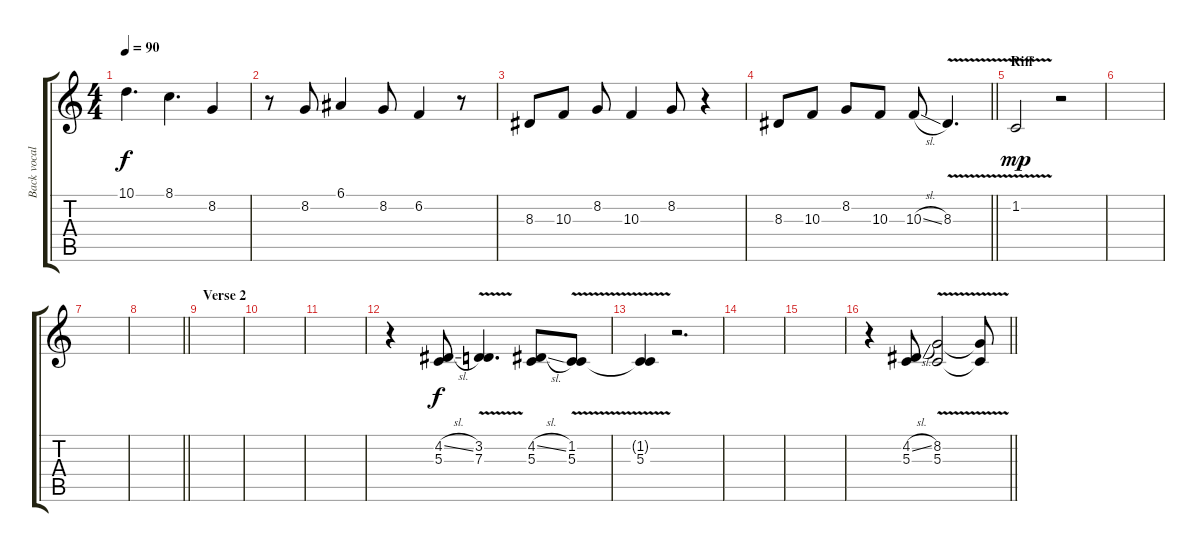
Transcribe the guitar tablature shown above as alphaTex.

\track ("Back vocal" "Back vocal") {instrument bassoon}
\staff {score tabs}
\tuning (E4 B3 G3 D3 A2 E2) {hide}
\ts (4 4)
\tempo 90
\clef g2
\ks c
10.1.4{d dy f} 8.1.4{d} 8.2.4 |
r.8 8.2.8 6.1.4 8.2.8 6.2.4 r.8 |
8.3.8 10.3.8 8.2.8 10.3.4 8.2.8 r.4 |
\barLineRight lightlight
8.3.8 10.3.8 8.2.8 10.3.8 10.3{sl}.8 8.3{v}.4{d} |
\section ("" "Riff")
1.2{v}.2{dy mp} r.2 |
|
|
\barLineRight lightlight
|
\section ("" "Verse 2")
|
|
|
r.4 (4.2{sl} 5.3).8{dy f} (3.2{v} 7.3).4{d} (4.2{sl} 5.3).8 (1.2{v} 5.3).8 |
(1.2{t} 5.3).4 r.2{d} |
|
|
\barLineRight lightlight
r.4 (4.2{sl} 5.3).8 (8.2{v} 5.3).2 (8.2{t} 5.3{t}).8
